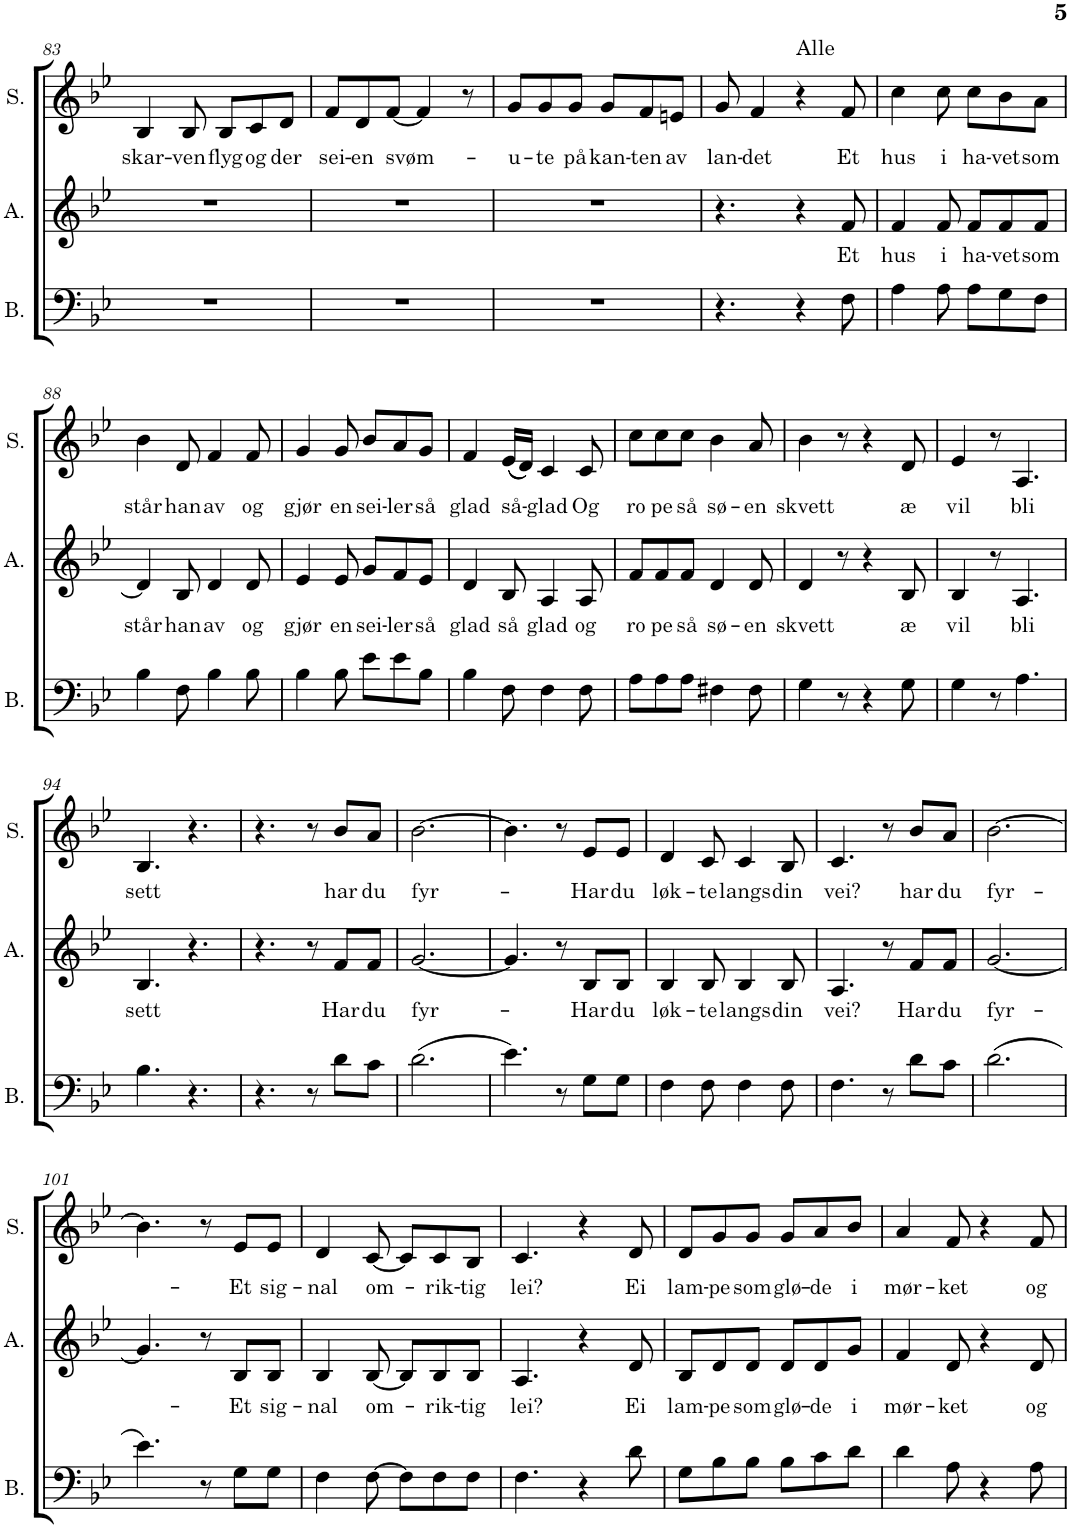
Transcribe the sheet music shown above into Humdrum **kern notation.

**kern	**kern	**text	**kern	**text
*part3	*part2	*part2	*part1	*part1
*staff3	*staff2	*staff2	*staff1	*staff1
*I"Bass	*I"Alto	*	*I"Soprano	*
*I'B.	*I'A.	*	*I'S.	*
!!LO:PB:g=z
*clefF4	*clefG2	*	*clefG2	*
*k[b-e-]	*k[b-e-]	*	*k[b-e-]	*
*M6/8	*M6/8	*	*M6/8	*
=83	=83	=83	=83	=83
!	!	!	!	!LO:LY:b
2.r	2.r	.	4B-/	skar-
!	!	!	!	!LO:LY:b
.	.	.	8B-/	-ven
!	!	!	!	!LO:LY:b
.	.	.	8B-/L	flyg
!	!	!	!	!LO:LY:b
.	.	.	8c/	og
!	!	!	!	!LO:LY:b
.	.	.	8d/J	der
=84	=84	=84	=84	=84
!	!	!	!	!LO:LY:b
2.r	2.r	.	8f/L	sei-
!	!	!	!	!LO:LY:b
.	.	.	8d/	-en
!	!	!	!	!LO:LY:b
.	.	.	[8f/J	svøm-
.	.	.	4f/]	.
.	.	.	8r	.
=85	=85	=85	=85	=85
!	!	!	!	!LO:LY:b
2.r	2.r	.	8g/L	-u-
!	!	!	!	!LO:LY:b
.	.	.	8g/	-te
!	!	!	!	!LO:LY:b
.	.	.	8g/J	på
!	!	!	!	!LO:LY:b
.	.	.	8g/L	kan-
!	!	!	!	!LO:LY:b
.	.	.	8f/	-ten
!	!	!	!	!LO:LY:b
.	.	.	8en/J	av
=86	=86	=86	=86	=86
!	!	!	!	!LO:LY:b
4.r	4.r	.	8g/	lan-
!	!	!	!	!LO:LY:b
.	.	.	4f/	-det
!	!	!	!LO:TX:a:t=Alle	!
4r	4r	.	4r	.
!	!	!LO:LY:b	!	!LO:LY:b
8F\	8f/	Et	8f/	Et
=87	=87	=87	=87	=87
!	!	!LO:LY:b	!	!LO:LY:b
4A\	4f/	hus	4cc\	hus
!	!	!LO:LY:b	!	!LO:LY:b
8A\	8f/	i	8cc\	i
!	!	!LO:LY:b	!	!LO:LY:b
8A\L	8f/L	ha-	8cc\L	ha-
!	!	!LO:LY:b	!	!LO:LY:b
8G\	8f/	-vet	8b-\	-vet
!	!	!LO:LY:b	!	!LO:LY:b
8F\J	8f/J	som	8a\J	som
!!LO:LB:g=z
=88	=88	=88	=88	=88
!	!	!LO:LY:b	!	!LO:LY:b
4B-\	4d/]	står	4b-\	står
!	!	!LO:LY:b	!	!LO:LY:b
8F\	8B-/	han	8d/	han
!	!	!LO:LY:b	!	!LO:LY:b
4B-\	4d/	av	4f/	av
!	!	!LO:LY:b	!	!LO:LY:b
8B-\	8d/	og	8f/	og
=89	=89	=89	=89	=89
!	!	!LO:LY:b	!	!LO:LY:b
4B-\	4e-/	gjør	4g/	gjør
!	!	!LO:LY:b	!	!LO:LY:b
8B-\	8e-/	en	8g/	en
!	!	!LO:LY:b	!	!LO:LY:b
8e-\L	8g/L	sei-	8b-/L	sei-
!	!	!LO:LY:b	!	!LO:LY:b
8e-\	8f/	-ler	8a/	-ler
!	!	!LO:LY:b	!	!LO:LY:b
8B-\J	8e-/J	så	8g/J	så
=90	=90	=90	=90	=90
!	!	!LO:LY:b	!	!LO:LY:b
4B-\	4d/	glad	4f/	glad
!	!	!LO:LY:b	!	!LO:LY:b
8F\	8B-/	så	((16e-/LL	så-
.	.	.	16d/JJ))	.
!	!	!LO:LY:b	!	!LO:LY:b
4F\	4A/	glad	4c/	-glad
!	!	!LO:LY:b	!	!LO:LY:b
8F\	8A/	og	8c/	Og
=91	=91	=91	=91	=91
!	!	!LO:LY:b	!	!LO:LY:b
8A\L	8f/L	ro	8cc\L	ro
!	!	!LO:LY:b	!	!LO:LY:b
8A\	8f/	pe	8cc\	pe
!	!	!LO:LY:b	!	!LO:LY:b
8A\J	8f/J	så	8cc\J	så
!	!	!LO:LY:b	!	!LO:LY:b
4F#X\	4d/	sø-	4b-\	sø-
!	!	!LO:LY:b	!	!LO:LY:b
8F#\	8d/	-en	8a/	-en
=92	=92	=92	=92	=92
!	!	!LO:LY:b	!	!LO:LY:b
4G\	4d/	skvett	4b-\	skvett
8r	8r	.	8r	.
4r	4r	.	4r	.
!	!	!LO:LY:b	!	!LO:LY:b
8G\	8B-/	æ	8d/	æ
=93	=93	=93	=93	=93
!	!	!LO:LY:b	!	!LO:LY:b
4G\	4B-/	vil	4e-/	vil
8r	8r	.	8r	.
!	!	!LO:LY:b	!	!LO:LY:b
4.A\	4.A/	bli	4.A/	bli
!!LO:LB:g=z
=94	=94	=94	=94	=94
!	!	!LO:LY:b	!	!LO:LY:b
4.B-\	4.B-/	sett	4.B-/	sett
4.r	4.r	.	4.r	.
=95	=95	=95	=95	=95
4.r	4.r	.	4.r	.
8r	8r	.	8r	.
!	!	!LO:LY:b	!	!LO:LY:b
8d\L	8f/L	Har	8b-/L	har
!	!	!LO:LY:b	!	!LO:LY:b
8c\J	8f/J	du	8a/J	du
=96	=96	=96	=96	=96
!	!	!LO:LY:b	!	!LO:LY:b
(2.d\	[2.g/	fyr-	[2.b-\	fyr-
=97	=97	=97	=97	=97
4.e-\)	4.g/]	.	4.b-\]	.
8r	8r	.	8r	.
!	!	!LO:LY:b	!	!LO:LY:b
8G\L	8B-/L	-Har	8e-/L	-Har
!	!	!LO:LY:b	!	!LO:LY:b
8G\J	8B-/J	du	8e-/J	du
=98	=98	=98	=98	=98
!	!	!LO:LY:b	!	!LO:LY:b
4F\	4B-/	løk-	4d/	løk-
!	!	!LO:LY:b	!	!LO:LY:b
8F\	8B-/	-te	8c/	-te
!	!	!LO:LY:b	!	!LO:LY:b
4F\	4B-/	langs	4c/	langs
!	!	!LO:LY:b	!	!LO:LY:b
8F\	8B-/	din	8B-/	din
=99	=99	=99	=99	=99
!	!	!LO:LY:b	!	!LO:LY:b
4.F\	4.A/	vei?	4.c/	vei?
8r	8r	.	8r	.
!	!	!LO:LY:b	!	!LO:LY:b
8d\L	8f/L	Har	8b-/L	har
!	!	!LO:LY:b	!	!LO:LY:b
8c\J	8f/J	du	8a/J	du
=100	=100	=100	=100	=100
!	!	!LO:LY:b	!	!LO:LY:b
(2.d\	[2.g/	fyr-	[2.b-\	fyr-
!!LO:LB:g=z
=101	=101	=101	=101	=101
4.e-\)	4.g/]	.	4.b-\]	.
8r	8r	.	8r	.
!	!	!LO:LY:b	!	!LO:LY:b
8G\L	8B-/L	-Et	8e-/L	-Et
!	!	!LO:LY:b	!	!LO:LY:b
8G\J	8B-/J	sig-	8e-/J	sig-
=102	=102	=102	=102	=102
!	!	!LO:LY:b	!	!LO:LY:b
4F\	4B-/	-nal	4d/	-nal
!	!	!LO:LY:b	!	!LO:LY:b
[8F\	[8B-/	om-	[8c/	om-
8F\L]	8B-/L]	.	8c/L]	.
!	!	!LO:LY:b	!	!LO:LY:b
8F\	8B-/	-rik-	8c/	-rik-
!	!	!LO:LY:b	!	!LO:LY:b
8F\J	8B-/J	-tig	8B-/J	-tig
=103	=103	=103	=103	=103
!	!	!LO:LY:b	!	!LO:LY:b
4.F\	4.A/	lei?	4.c/	lei?
4r	4r	.	4r	.
!	!	!LO:LY:b	!	!LO:LY:b
8d\	8d/	Ei	8d/	Ei
=104	=104	=104	=104	=104
!	!	!LO:LY:b	!	!LO:LY:b
8G\L	8B-/L	lam-	8d/L	lam-
!	!	!LO:LY:b	!	!LO:LY:b
8B-\	8d/	-pe	8g/	-pe
!	!	!LO:LY:b	!	!LO:LY:b
8B-\J	8d/J	som	8g/J	som
!	!	!LO:LY:b	!	!LO:LY:b
8B-\L	8d/L	glø-	8g/L	glø-
!	!	!LO:LY:b	!	!LO:LY:b
8c\	8d/	-de	8a/	-de
!	!	!LO:LY:b	!	!LO:LY:b
8d\J	8g/J	i	8b-/J	i
=105	=105	=105	=105	=105
!	!	!LO:LY:b	!	!LO:LY:b
4d\	4f/	mør-	4a/	mør-
!	!	!LO:LY:b	!	!LO:LY:b
8A\	8d/	-ket	8f/	-ket
4r	4r	.	4r	.
!	!	!LO:LY:b	!	!LO:LY:b
8A\	8d/	og	8f/	og
=	=	=	=	=
*-	*-	*-	*-	*-
